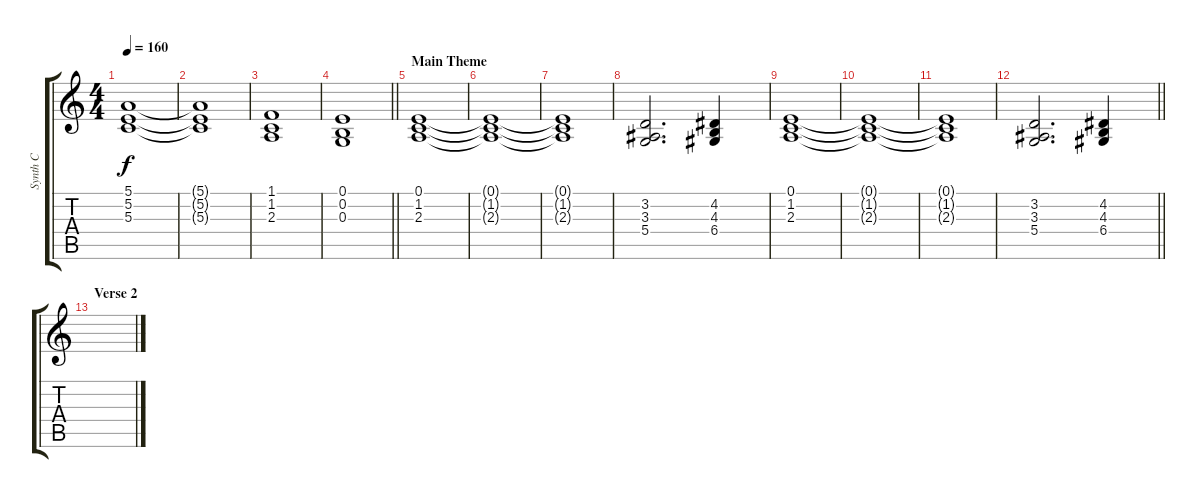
\track ("Synth C" "Synth C") {instrument pad4choir}
\staff {score tabs}
\tuning (E4 B3 G3 D3 A2 E2) {hide}
\ts (4 4)
\tempo 160
\clef g2
\ks c
(5.1 5.2 5.3).1{dy f} |
(5.1{t} 5.2{t} 5.3{t}).1 |
(1.1 1.2 2.3).1 |
\barLineRight lightlight
(0.1 0.2 0.3).1 |
\section ("" "Main Theme")
(0.1 1.2 2.3).1 |
(0.1{t} 1.2{t} 2.3{t}).1 |
(0.1{t} 1.2{t} 2.3{t}).1 |
(3.2 3.3 5.4).2{d} (4.2 4.3 6.4).4 |
(0.1 1.2 2.3).1 |
(0.1{t} 1.2{t} 2.3{t}).1 |
(0.1{t} 1.2{t} 2.3{t}).1 |
\barLineRight lightlight
(3.2 3.3 5.4).2{d} (4.2 4.3 6.4).4 |
\section ("" "Verse 2")
